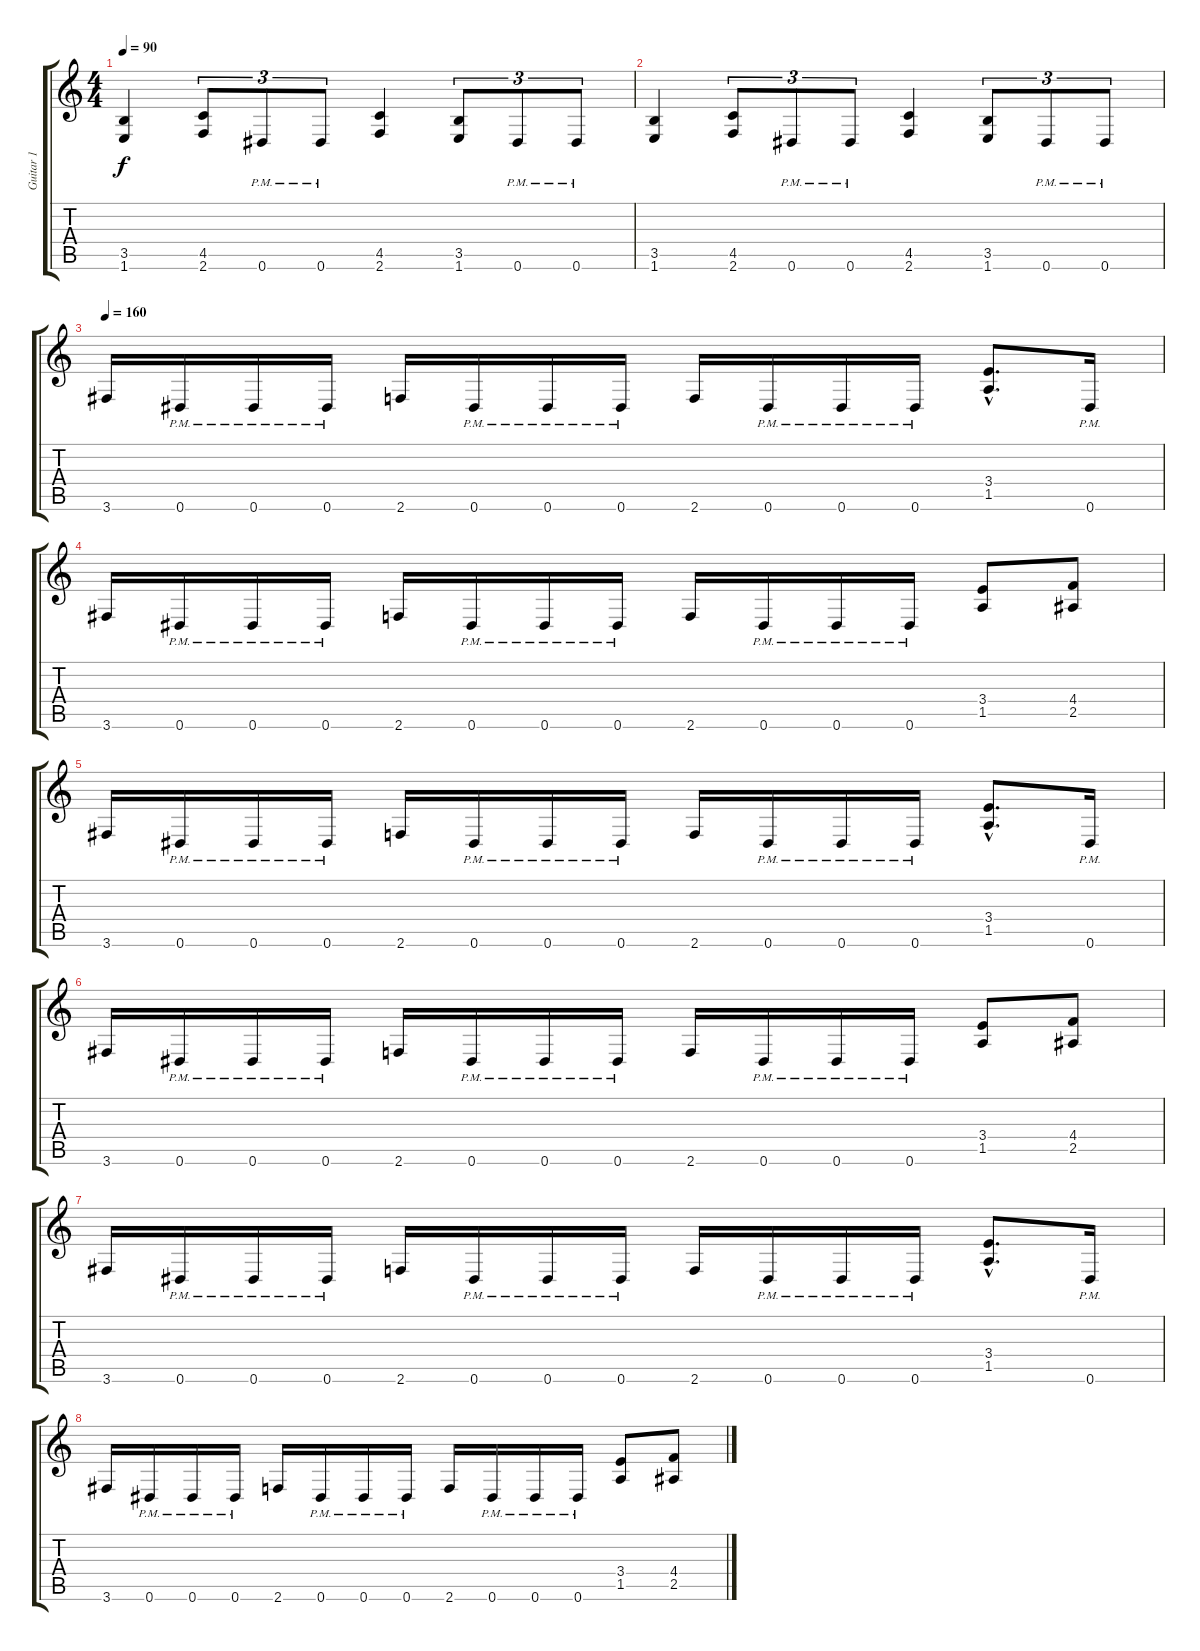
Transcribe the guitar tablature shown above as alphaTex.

\track ("Guitar 1" "Guitar 1") {instrument distortionguitar}
\staff {score tabs}
\tuning (Eb4 Bb3 Gb3 Db3 Ab2 Eb2) {hide}
\ts (4 4)
\tempo 90
\clef g2
\ks c
(3.5 1.6).4{dy f} (4.5 2.6).8{tu (3 2)} 0.6{pm}.8{tu (3 2)} 0.6{pm}.8{tu (3 2)} (4.5 2.6).4 (3.5 1.6).8{tu (3 2)} 0.6{pm}.8{tu (3 2)} 0.6{pm}.8{tu (3 2)} |
(3.5 1.6).4 (4.5 2.6).8{tu (3 2)} 0.6{pm}.8{tu (3 2)} 0.6{pm}.8{tu (3 2)} (4.5 2.6).4 (3.5 1.6).8{tu (3 2)} 0.6{pm}.8{tu (3 2)} 0.6{pm}.8{tu (3 2)} |
\tempo 160
3.6.16 0.6{pm}.16 0.6{pm}.16 0.6{pm}.16 2.6.16 0.6{pm}.16 0.6{pm}.16 0.6{pm}.16 2.6.16 0.6{pm}.16 0.6{pm}.16 0.6{pm}.16 (3.4{hac} 1.5{hac}).8{d} 0.6{pm}.16 |
3.6.16 0.6{pm}.16 0.6{pm}.16 0.6{pm}.16 2.6.16 0.6{pm}.16 0.6{pm}.16 0.6{pm}.16 2.6.16 0.6{pm}.16 0.6{pm}.16 0.6{pm}.16 (3.4 1.5).8 (4.4 2.5).8 |
3.6.16 0.6{pm}.16 0.6{pm}.16 0.6{pm}.16 2.6.16 0.6{pm}.16 0.6{pm}.16 0.6{pm}.16 2.6.16 0.6{pm}.16 0.6{pm}.16 0.6{pm}.16 (3.4{hac} 1.5{hac}).8{d} 0.6{pm}.16 |
3.6.16 0.6{pm}.16 0.6{pm}.16 0.6{pm}.16 2.6.16 0.6{pm}.16 0.6{pm}.16 0.6{pm}.16 2.6.16 0.6{pm}.16 0.6{pm}.16 0.6{pm}.16 (3.4 1.5).8 (4.4 2.5).8 |
3.6.16 0.6{pm}.16 0.6{pm}.16 0.6{pm}.16 2.6.16 0.6{pm}.16 0.6{pm}.16 0.6{pm}.16 2.6.16 0.6{pm}.16 0.6{pm}.16 0.6{pm}.16 (3.4{hac} 1.5{hac}).8{d} 0.6{pm}.16 |
3.6.16 0.6{pm}.16 0.6{pm}.16 0.6{pm}.16 2.6.16 0.6{pm}.16 0.6{pm}.16 0.6{pm}.16 2.6.16 0.6{pm}.16 0.6{pm}.16 0.6{pm}.16 (3.4 1.5).8 (4.4 2.5).8
